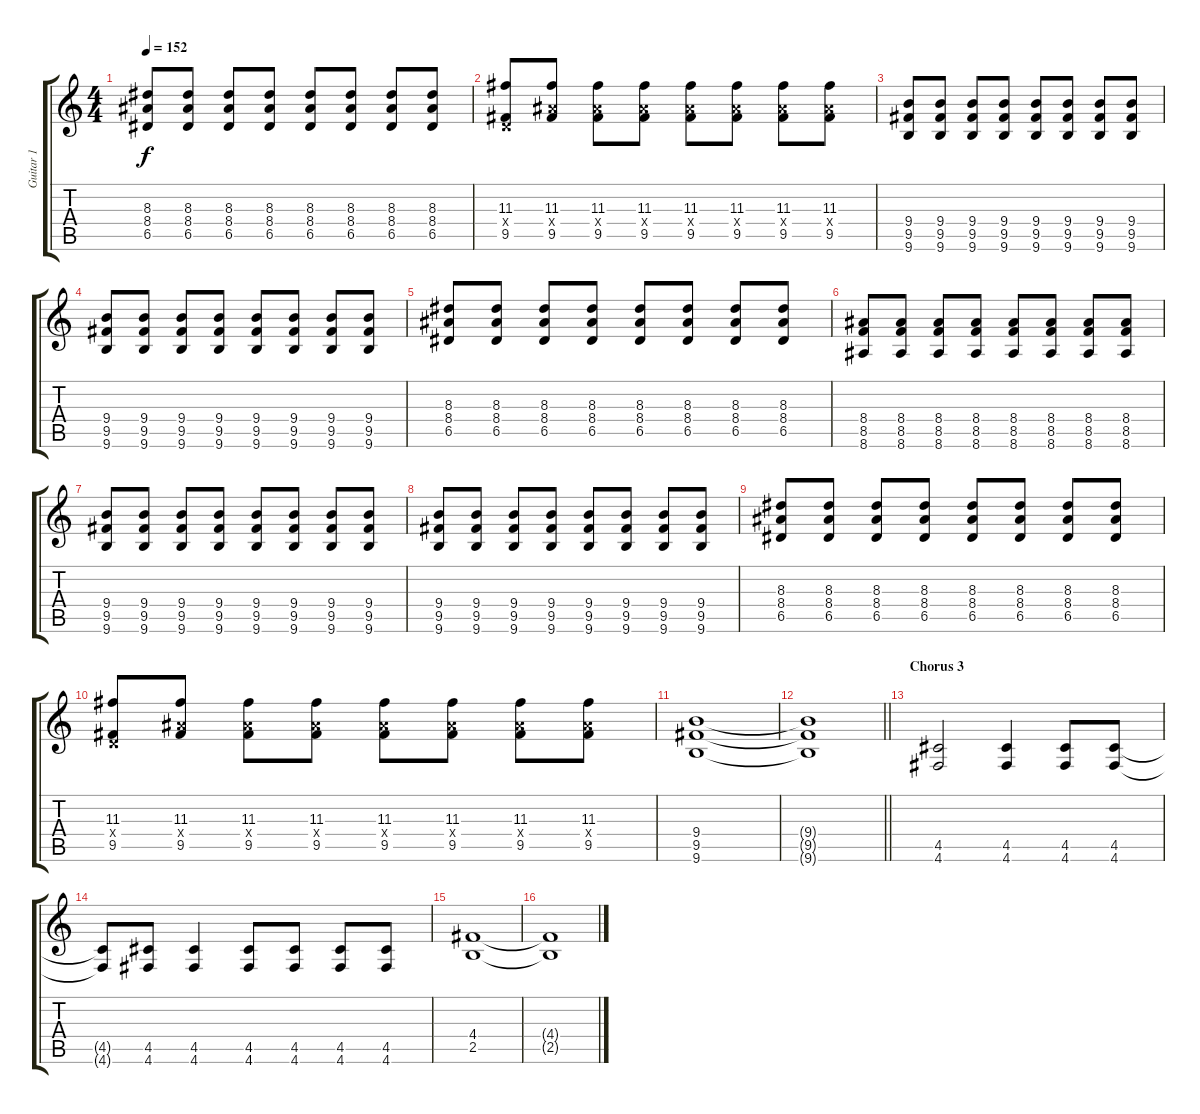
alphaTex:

\track ("Guitar 1" "Guitar 1") {instrument distortionguitar}
\staff {score tabs}
\tuning (E4 B3 G3 D3 A2 D2) {hide}
\ts (4 4)
\tempo 152
\clef g2
\ks c
(8.3 8.4 6.5).8{dy f} (8.3 8.4 6.5).8 (8.3 8.4 6.5).8 (8.3 8.4 6.5).8 (8.3 8.4 6.5).8 (8.3 8.4 6.5).8 (8.3 8.4 6.5).8 (8.3 8.4 6.5).8 |
(11.3 0.4{x} 9.5).8 (11.3 8.4{x} 9.5).8 (11.3 8.4{x} 9.5).8 (11.3 8.4{x} 9.5).8 (11.3 8.4{x} 9.5).8 (11.3 8.4{x} 9.5).8 (11.3 8.4{x} 9.5).8 (11.3 8.4{x} 9.5).8 |
(9.4 9.5 9.6).8 (9.4 9.5 9.6).8 (9.4 9.5 9.6).8 (9.4 9.5 9.6).8 (9.4 9.5 9.6).8 (9.4 9.5 9.6).8 (9.4 9.5 9.6).8 (9.4 9.5 9.6).8 |
(9.4 9.5 9.6).8 (9.4 9.5 9.6).8 (9.4 9.5 9.6).8 (9.4 9.5 9.6).8 (9.4 9.5 9.6).8 (9.4 9.5 9.6).8 (9.4 9.5 9.6).8 (9.4 9.5 9.6).8 |
(8.3 8.4 6.5).8 (8.3 8.4 6.5).8 (8.3 8.4 6.5).8 (8.3 8.4 6.5).8 (8.3 8.4 6.5).8 (8.3 8.4 6.5).8 (8.3 8.4 6.5).8 (8.3 8.4 6.5).8 |
(8.4 8.5 8.6).8 (8.4 8.5 8.6).8 (8.4 8.5 8.6).8 (8.4 8.5 8.6).8 (8.4 8.5 8.6).8 (8.4 8.5 8.6).8 (8.4 8.5 8.6).8 (8.4 8.5 8.6).8 |
(9.4 9.5 9.6).8 (9.4 9.5 9.6).8 (9.4 9.5 9.6).8 (9.4 9.5 9.6).8 (9.4 9.5 9.6).8 (9.4 9.5 9.6).8 (9.4 9.5 9.6).8 (9.4 9.5 9.6).8 |
(9.4 9.5 9.6).8 (9.4 9.5 9.6).8 (9.4 9.5 9.6).8 (9.4 9.5 9.6).8 (9.4 9.5 9.6).8 (9.4 9.5 9.6).8 (9.4 9.5 9.6).8 (9.4 9.5 9.6).8 |
(8.3 8.4 6.5).8 (8.3 8.4 6.5).8 (8.3 8.4 6.5).8 (8.3 8.4 6.5).8 (8.3 8.4 6.5).8 (8.3 8.4 6.5).8 (8.3 8.4 6.5).8 (8.3 8.4 6.5).8 |
(11.3 0.4{x} 9.5).8 (11.3 8.4{x} 9.5).8 (11.3 8.4{x} 9.5).8 (11.3 8.4{x} 9.5).8 (11.3 8.4{x} 9.5).8 (11.3 8.4{x} 9.5).8 (11.3 8.4{x} 9.5).8 (11.3 8.4{x} 9.5).8 |
(9.4 9.5 9.6).1 |
\barLineRight lightlight
(9.4{t} 9.5{t} 9.6{t}).1 |
\section ("" "Chorus 3")
(4.5 4.6).2{volume 10 instrument electricguitarjazz} (4.5 4.6).4 (4.5 4.6).8 (4.5 4.6).8 |
(4.5{t} 4.6{t}).8 (4.5 4.6).8 (4.5 4.6).4 (4.5 4.6).8 (4.5 4.6).8 (4.5 4.6).8 (4.5 4.6).8 |
(4.4 2.5).1 |
(4.4{t} 2.5{t}).1
